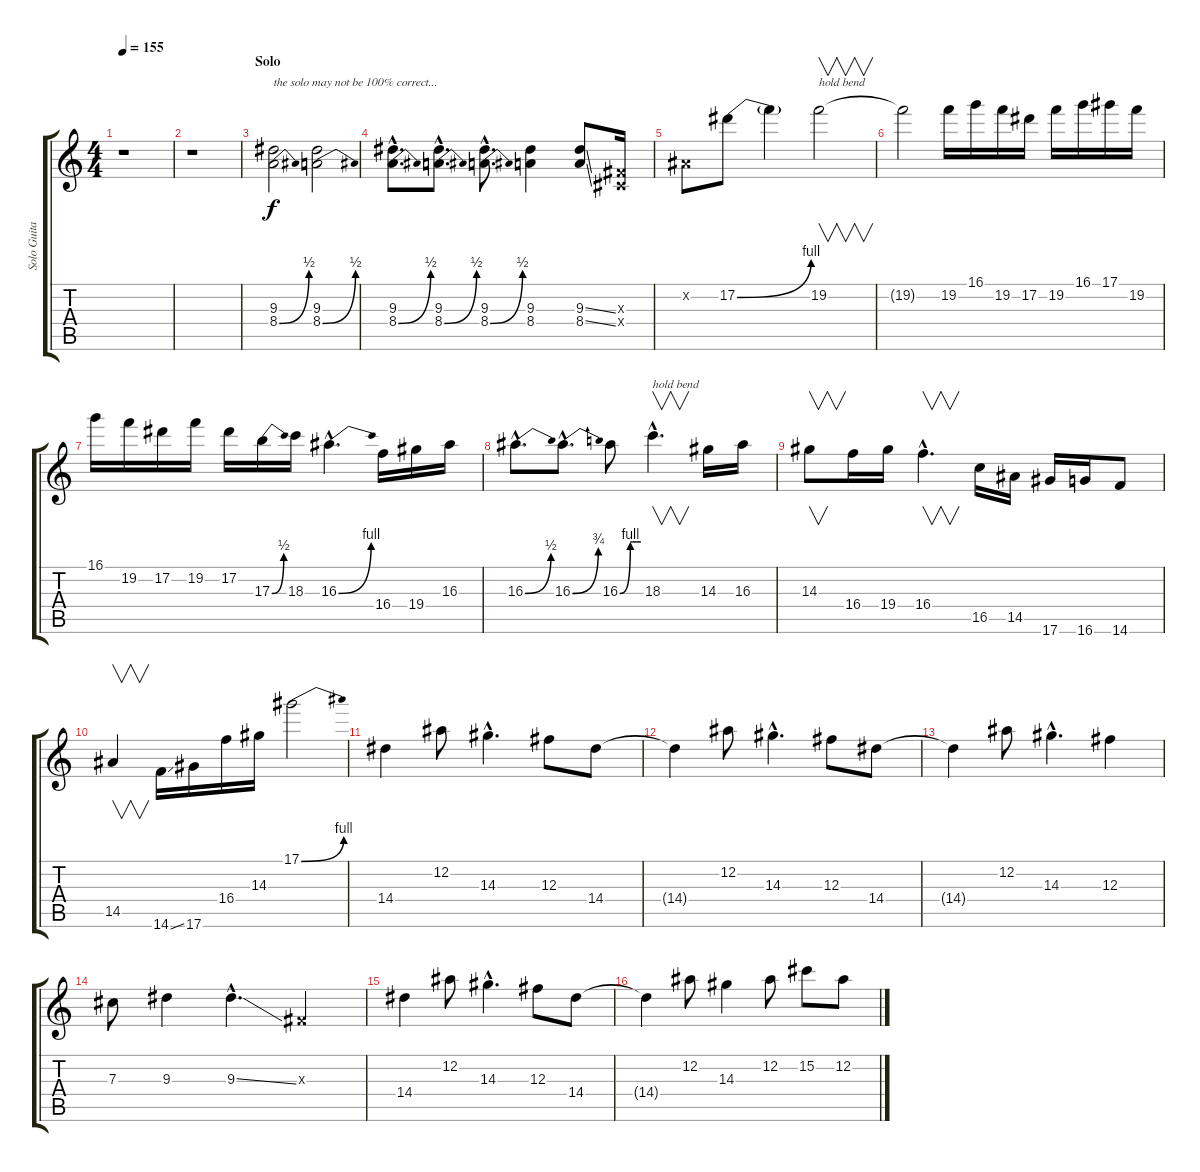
\track ("Solo Guitar" "Solo Guita") {instrument distortionguitar}
\staff {score tabs}
\tuning (Eb4 Bb3 Gb3 Db3 Ab2 Eb2) {hide}
\ts (4 4)
\tempo 155
\clef g2
\ks c
r.1{dy f} |
r.1{volume 16} |
\section ("" "Solo")
(9.3 8.4{be (bend 0 0 60 2)}).2{txt "the solo may not be 100% correct..."} (9.3 8.4{be (bend 0 0 60 2)}).2 |
(9.3{hac} 8.4{be (bend 0 0 60 2) hac}).8{d} (9.3{hac} 8.4{be (bend 0 0 60 2) hac}).8{d} (9.3{hac} 8.4{be (bend 0 0 60 2) hac}).8{d} (9.3 8.4).4 (9.3{ss} 8.4{ss}).8 (0.3{x} 0.4{x}).16 |
0.2{x}.8 17.2{be (bend 0 0 60 4)}.8 17.2{t}.4 19.2.2{v txt "hold bend"} |
19.2{t}.2 19.2.16 16.1.16 19.2.16 17.2.16 19.2.16 16.1.16 17.1.16 19.2.16 |
16.1.16 19.2.16 17.2.16 19.2.16 17.2.16 17.3{be (bend 0 0 60 2)}.16 18.3.16 16.3{be (bend 0 0 60 4) hac}.4{d} 16.4.16 19.4.16 16.3.16 |
16.3{be (bend 0 0 60 2) hac}.8{d} 16.3{be (bend 0 0 60 3) hac}.8{d} 16.3{be (custom 0 0 30 4 36 4 48 4 60 4)}.8 18.3{hac}.4{v d txt "hold bend"} 14.3.16 16.3.16 |
14.3.8{v} 16.4.16 19.4.16 16.4{hac}.4{v d} 16.5.16 14.5.16 17.6.16 16.6.16 14.6.8 |
14.5.4{v} 14.6{ss}.16 17.6.16 16.4.16 14.3.16 17.1{be (bend 0 0 60 4)}.2 |
14.4.4 12.2.8 14.3{hac}.4{d} 12.3.8 14.4.8 |
14.4{t}.4 12.2.8 14.3{hac}.4{d} 12.3.8 14.4.8 |
14.4{t}.4 12.2.8 14.3{hac}.4{d} 12.3.4 |
7.3.8 9.3.4 9.3{ss hac}.4{d} 0.3{x}.4 |
14.4.4 12.2.8 14.3{hac}.4{d} 12.3.8 14.4.8 |
14.4{t}.4 12.2.8 14.3.4 12.2.8 15.2.8 12.2.8
